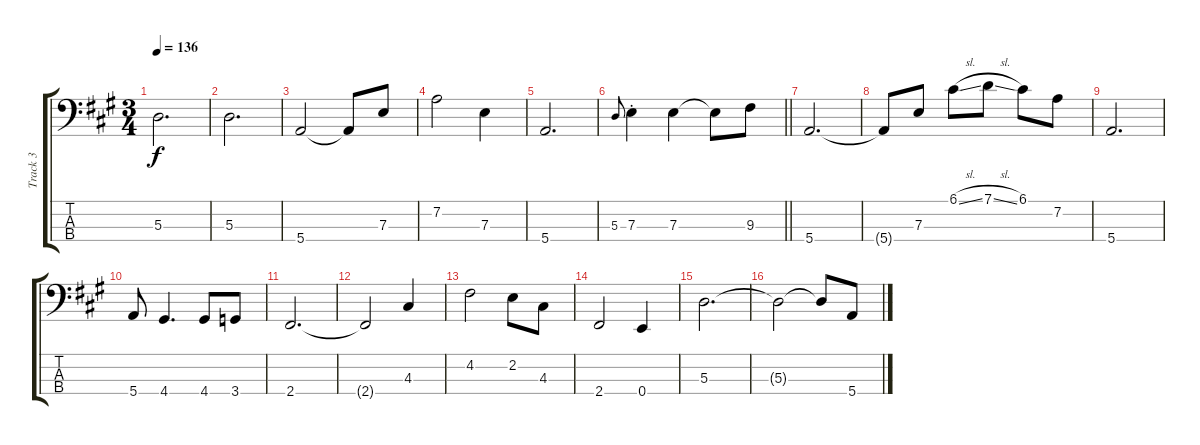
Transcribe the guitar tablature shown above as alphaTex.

\track ("Track 3" "Track 3") {instrument electricbassfinger}
\staff {score tabs}
\tuning (G2 D2 A1 E1) {hide}
\ts (3 4)
\tempo 136
\clef f4
\ks a
5.3.2{d dy f} |
5.3.2{d} |
5.4.2 5.4{t}.8 7.3.8 |
7.2.2 7.3.4 |
5.4.2{d} |
\barLineRight lightlight
5.3.8{gr onbeat} 7.3{st}.4 7.3.4 7.3{t}.8 9.3.8 |
5.4.2{d} |
5.4{t}.8 7.3.8 6.1{sl}.8 7.1{sl}.8 6.1.8 7.2.8 |
5.4.2{d} |
5.4.8 4.4.4{d} 4.4.8 3.4.8 |
2.4.2{d} |
2.4{t}.2 4.3.4 |
4.2.2 2.2.8 4.3.8 |
2.4.2 0.4.4 |
5.3.2{d} |
5.3{t}.2 5.3{t}.8 5.4.8
